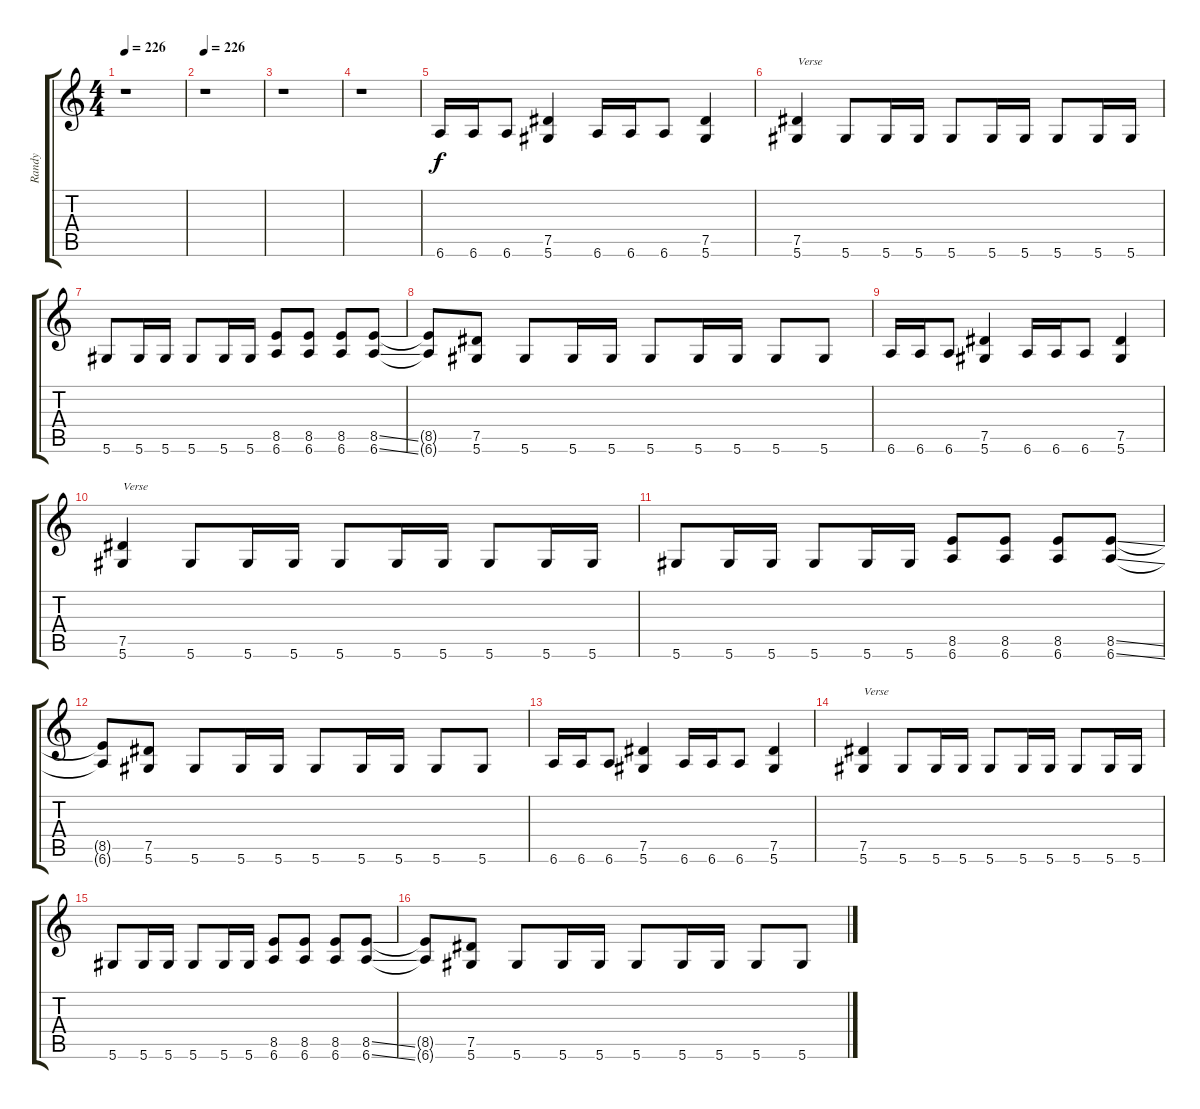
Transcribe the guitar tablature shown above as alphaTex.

\track ("Randy" "Randy") {instrument distortionguitar}
\staff {score tabs}
\tuning (Eb4 Bb3 Gb3 Db3 Ab2 Eb2) {hide}
\ts (4 4)
\tempo 226
\clef g2
\ks c
r.1{dy f} |
\tempo 226
r.1 |
r.1 |
r.1 |
6.6.16 6.6.16 6.6.8 (7.5 5.6).4 6.6.16 6.6.16 6.6.8 (7.5 5.6).4 |
(7.5 5.6).4{txt "Verse"} 5.6.8 5.6.16 5.6.16 5.6.8 5.6.16 5.6.16 5.6.8 5.6.16 5.6.16 |
5.6.8 5.6.16 5.6.16 5.6.8 5.6.16 5.6.16 (8.5 6.6).8 (8.5 6.6).8 (8.5 6.6).8 (8.5{ss} 6.6{ss}).8 |
(8.5{t} 6.6{t}).8 (7.5 5.6).8 5.6.8 5.6.16 5.6.16 5.6.8 5.6.16 5.6.16 5.6.8 5.6.8 |
6.6.16 6.6.16 6.6.8 (7.5 5.6).4 6.6.16 6.6.16 6.6.8 (7.5 5.6).4 |
(7.5 5.6).4{txt "Verse"} 5.6.8 5.6.16 5.6.16 5.6.8 5.6.16 5.6.16 5.6.8 5.6.16 5.6.16 |
5.6.8 5.6.16 5.6.16 5.6.8 5.6.16 5.6.16 (8.5 6.6).8 (8.5 6.6).8 (8.5 6.6).8 (8.5{ss} 6.6{ss}).8 |
(8.5{t} 6.6{t}).8 (7.5 5.6).8 5.6.8 5.6.16 5.6.16 5.6.8 5.6.16 5.6.16 5.6.8 5.6.8 |
6.6.16 6.6.16 6.6.8 (7.5 5.6).4 6.6.16 6.6.16 6.6.8 (7.5 5.6).4 |
(7.5 5.6).4{txt "Verse"} 5.6.8 5.6.16 5.6.16 5.6.8 5.6.16 5.6.16 5.6.8 5.6.16 5.6.16 |
5.6.8 5.6.16 5.6.16 5.6.8 5.6.16 5.6.16 (8.5 6.6).8 (8.5 6.6).8 (8.5 6.6).8 (8.5{ss} 6.6{ss}).8 |
(8.5{t} 6.6{t}).8 (7.5 5.6).8 5.6.8 5.6.16 5.6.16 5.6.8 5.6.16 5.6.16 5.6.8 5.6.8
